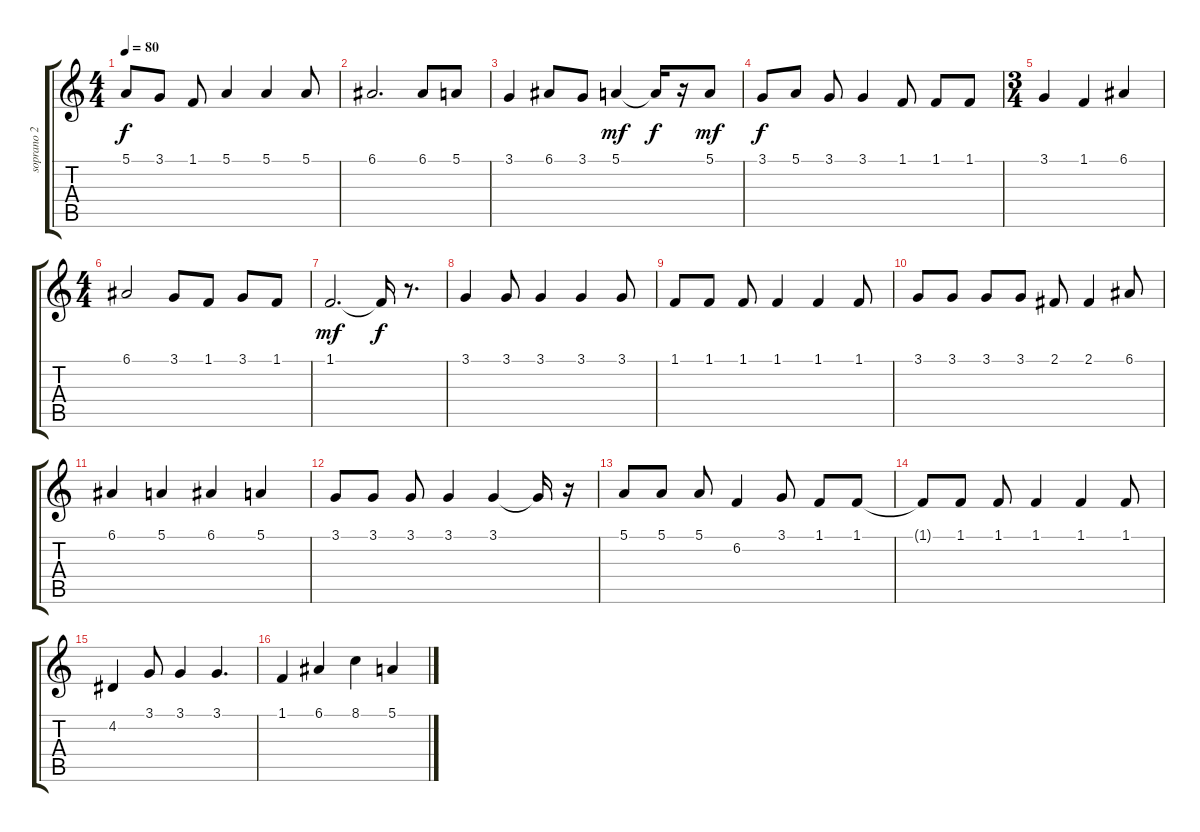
\track ("soprano 2" "soprano 2") {instrument acousticgrandpiano}
\staff {score tabs}
\tuning (E4 B3 G3 D3 A2 E2) {hide}
\ts (4 4)
\tempo 80
\clef g2
\ks c
5.1.8{dy f} 3.1.8 1.1.8 5.1.4 5.1.4 5.1.8 |
6.1.2{d} 6.1.8 5.1.8 |
3.1.4 6.1.8 3.1.8 5.1.4{dy mf} 5.1{t}.16{dy f} r.16 5.1.8{dy mf} |
3.1.8{dy f} 5.1.8 3.1.8 3.1.4 1.1.8 1.1.8 1.1.8 |
\ts (3 4)
3.1.4 1.1.4 6.1.4 |
\ts (4 4)
6.1.2 3.1.8 1.1.8 3.1.8 1.1.8 |
1.1.2{d dy mf} 1.1{t}.16{dy f} r.8{d} |
3.1.4 3.1.8 3.1.4 3.1.4 3.1.8 |
1.1.8 1.1.8 1.1.8 1.1.4 1.1.4 1.1.8 |
3.1.8 3.1.8 3.1.8 3.1.8 2.1.8 2.1.4 6.1.8 |
6.1.4 5.1.4 6.1.4 5.1.4 |
3.1.8 3.1.8 3.1.8 3.1.4 3.1.4 3.1{t}.16 r.16 |
5.1.8 5.1.8 5.1.8 6.2.4 3.1.8 1.1.8 1.1.8 |
1.1{t}.8 1.1.8 1.1.8 1.1.4 1.1.4 1.1.8 |
4.2.4 3.1.8 3.1.4 3.1.4{d} |
1.1.4 6.1.4 8.1.4 5.1.4
